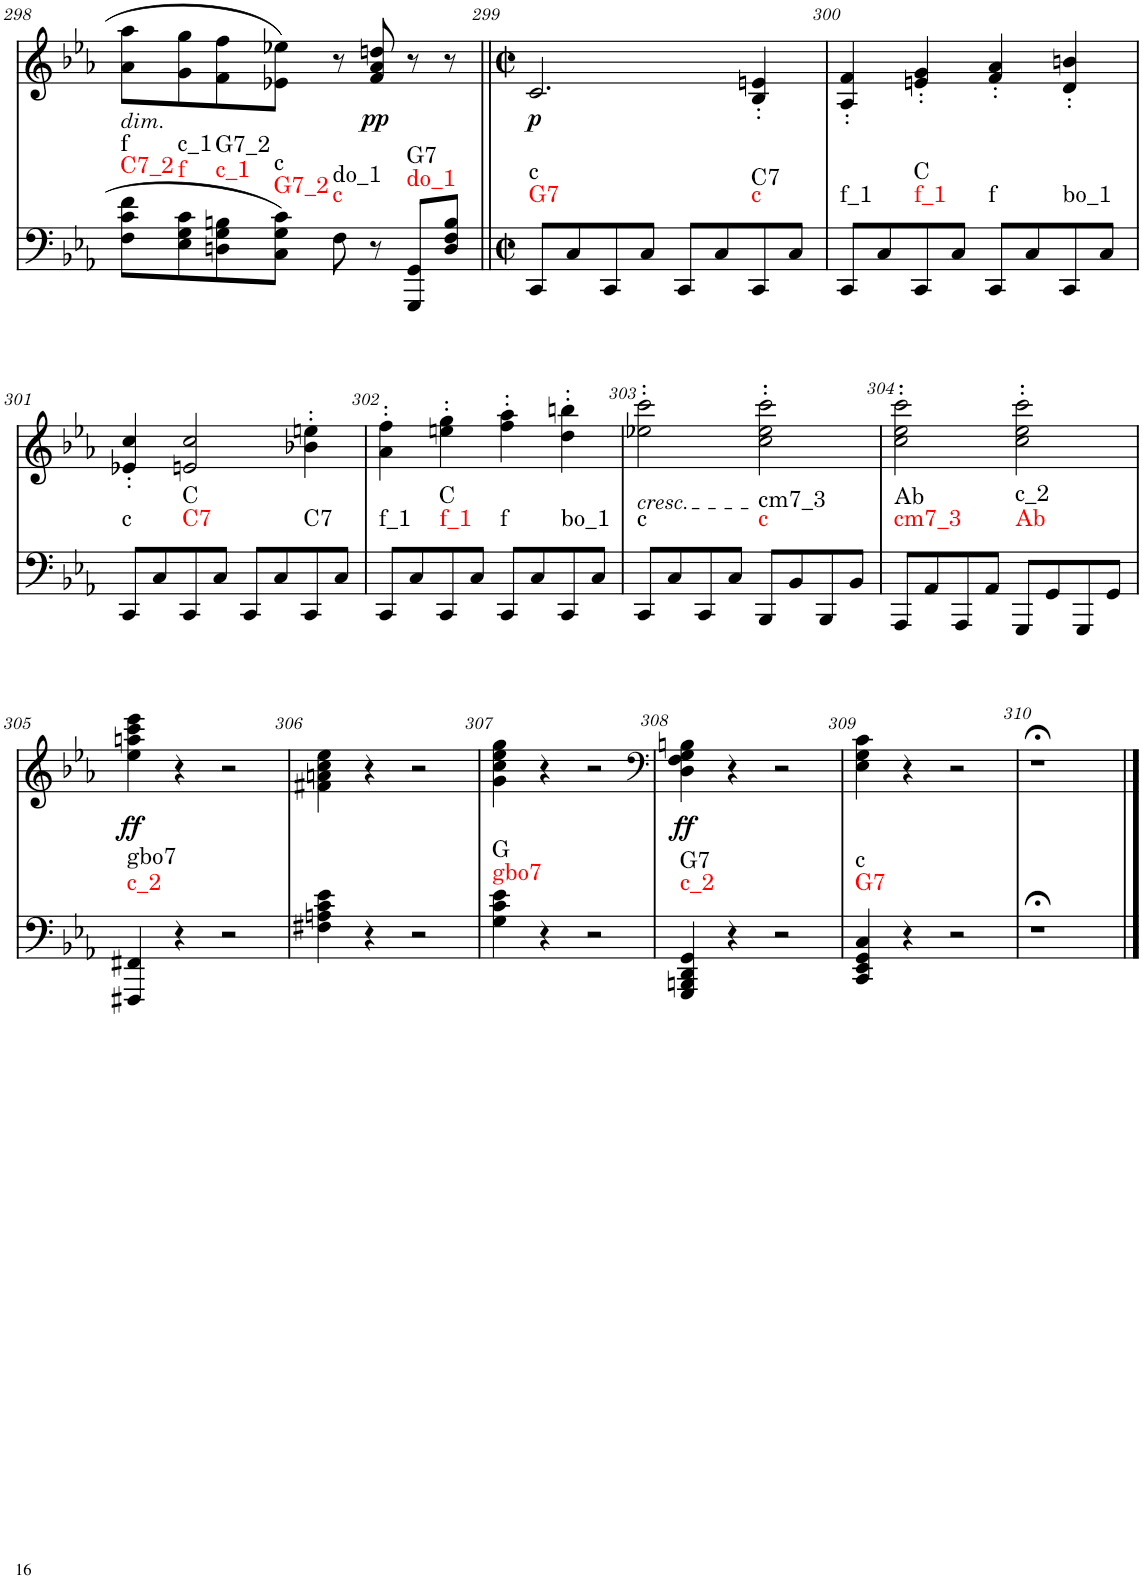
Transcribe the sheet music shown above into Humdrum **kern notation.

**kern	**harte	**kern	**text	**dynam
*part2	*part2	*part1	*part1	*part1
*staff2	*	*staff1	*staff1	*staff1
*I"piano	*	*I"piano	*	*
*I'Pno	*	*I'Pno	*	*
!!LO:PB:g=z
*clefF4	*	*clefG2	*	*
*k[b-e-a-]	*	*k[b-e-a-]	*	*
*M4/4	*	*M4/4	*	*
*met(c)	*	*met(c)	*	*
=298	=298	=298	=298	=298
!	!	!LO:TX:b:i:t=dim.	!	!
!	!LO:H:n=1:kt=C7_2	!	!LO:LY:b	!
!	!LO:H:n=2:kt=f	!	!	!
8F\ 8c\ 8f\L	N N	8a-\ 8aa-\L	>	.
!	!LO:H:n=1:kt=f	!	!	!
!	!LO:H:n=2:kt=c_1	!	!	!
8E-\ 8G\ 8c\	N N	8g\ 8gg\	.	.
!	!LO:H:n=1:kt=c_1	!	!	!
!	!LO:H:n=2:kt=G7_2	!	!	!
8Dn\ 8G\ 8Bn\	N N	8f\ 8ff\	.	.
!	!LO:H:n=1:kt=G7_2	!	!	!
!	!LO:H:n=2:kt=c	!	!	!
8C\ 8G\ 8c\J	N N	8e-X\ 8ee-X\J	.	.
!	!LO:H:n=1:kt=c	!	!	!
!	!LO:H:n=2:kt=do_1	!	!	!
8F\	N N	8r	.	.
!	!	!	!LO:LY:b	!LO:DY:b
8r	.	8f/ 8a-/ 8ddn/	pp	pp
!	!LO:H:n=1:kt=do_1	!	!	!
!	!LO:H:n=2:kt=G7	!	!	!
8GGG/ 8GG/L	N N	8r	.	.
8D/ 8F/ 8B/J	.	8r	.	.
=299||	=299||	=299||	=299||	=299||
*M2/2	*	*M2/2	*	*
*met(c|)	*	*met(c|)	*	*
!	!LO:H:n=1:kt=G7	!	!LO:LY:b	!LO:DY:b
!	!LO:H:n=2:kt=c	!	!	!
8CC/L	N N	2.c/	p	p
8C/	.	.	.	.
8CC/	.	.	.	.
8C/J	.	.	.	.
8CC/L	.	.	.	.
8C/	.	.	.	.
!	!LO:H:n=1:kt=c	!	!	!
!	!LO:H:n=2:kt=C7	!	!	!
8CC/	N N	4B-/' 4en/'	.	.
8C/J	.	.	.	.
=300	=300	=300	=300	=300
!	!LO:H:kt=f_1	!	!	!
8CC/L	N	4A-/' 4f/'	.	.
8C/	.	.	.	.
!	!LO:H:n=1:kt=f_1	!	!	!
!	!LO:H:n=2:kt=C	!	!	!
8CC/	N N	4en/' 4g/'	.	.
8C/J	.	.	.	.
!	!LO:H:kt=f	!	!	!
8CC/L	N	4f/' 4a-/'	.	.
8C/	.	.	.	.
!	!LO:H:kt=bo_1	!	!	!
8CC/	N	4d/' 4bn/'	.	.
8C/J	.	.	.	.
!!LO:LB:g=z
=301	=301	=301	=301	=301
!	!LO:H:kt=c	!	!	!
8CC/L	N	4e-X/' 4cc/'	.	.
8C/	.	.	.	.
!	!LO:H:n=1:kt=C7	!	!	!
!	!LO:H:n=2:kt=C	!	!	!
8CC/	N N	2en/ 2cc/	.	.
8C/J	.	.	.	.
8CC/L	.	.	.	.
8C/	.	.	.	.
!	!LO:H:kt=C7	!	!	!
8CC/	N	4b-X\' 4een\'	.	.
8C/J	.	.	.	.
=302	=302	=302	=302	=302
!	!LO:H:kt=f_1	!	!	!
8CC/L	N	4a-\' 4ff\'	.	.
8C/	.	.	.	.
!	!LO:H:n=1:kt=f_1	!	!	!
!	!LO:H:n=2:kt=C	!	!	!
8CC/	N N	4een\' 4gg\'	.	.
8C/J	.	.	.	.
!	!LO:H:kt=f	!	!	!
8CC/L	N	4ff\' 4aa-\'	.	.
8C/	.	.	.	.
!	!LO:H:kt=bo_1	!	!	!
8CC/	N	4dd\' 4bbn\'	.	.
8C/J	.	.	.	.
=303	=303	=303	=303	=303
!	!LO:H:kt=c	!LO:TX:b:i:t=cresc.	!	!
8CC/L	N	2ee-X\' 2ccc\'	.	.
8C/	.	.	.	.
8CC/	.	.	.	.
8C/J	.	.	.	.
!	!LO:H:n=1:kt=c	!	!	!
!	!LO:H:n=2:kt=cm7_3	!	!	!
8BBB-/L	N N	2cc\' 2ee-\' 2ccc\'	.	.
8BB-/	.	.	.	.
8BBB-/	.	.	.	.
8BB-/J	.	.	.	.
=304	=304	=304	=304	=304
!	!LO:H:n=1:kt=cm7_3	!	!	!
!	!LO:H:n=2:kt=Ab	!	!	!
8AAA-/L	N N	2cc\' 2ee-\' 2ccc\'	.	.
8AA-/	.	.	.	.
8AAA-/	.	.	.	.
8AA-/J	.	.	.	.
!	!LO:H:n=1:kt=Ab	!	!	!
!	!LO:H:n=2:kt=c_2	!	!	!
8GGG/L	N N	2cc\' 2ee-\' 2ccc\'	.	.
8GG/	.	.	.	.
8GGG/	.	.	.	.
8GG/J	.	.	.	.
!!LO:LB:g=z
=305	=305	=305	=305	=305
!	!LO:H:n=1:kt=c_2	!	!LO:LY:b	!LO:DY:b
!	!LO:H:n=2:kt=gbo7	!	!	!
4FFF#X/ 4FF#X/	N N	4ee-\ 4aan\ 4ccc\ 4eee-\	ff	ff
4r	.	4r	.	.
2r	.	2r	.	.
=306	=306	=306	=306	=306
4F#X\ 4An\ 4c\ 4e-\	.	4f#X\ 4an\ 4cc\ 4ee-\	.	.
4r	.	4r	.	.
2r	.	2r	.	.
=307	=307	=307	=307	=307
!	!LO:H:n=1:kt=gbo7	!	!	!
!	!LO:H:n=2:kt=G	!	!	!
4G\ 4c\ 4e-\	N N	4g\ 4cc\ 4ee-\ 4gg\	.	.
4r	.	4r	.	.
2r	.	2r	.	.
=308	=308	=308	=308	=308
*	*	*clefF4	*	*
!	!LO:H:n=1:kt=c_2	!	!LO:LY:b	!LO:DY:b
!	!LO:H:n=2:kt=G7	!	!	!
4GGG/ 4BBBn/ 4DD/ 4GG/	N N	4D\ 4F\ 4G\ 4Bn\	ff	ff
4r	.	4r	.	.
2r	.	2r	.	.
=309	=309	=309	=309	=309
!	!LO:H:n=1:kt=G7	!	!	!
!	!LO:H:n=2:kt=c	!	!	!
4CC/ 4EE-/ 4GG/ 4C/	N N	4E-\ 4G\ 4c\	.	.
4r	.	4r	.	.
2r	.	2r	.	.
=310	=310	=310	=310	=310
1r;<	.	1r;<	.	.
==	==	==	==	==
*-	*-	*-	*-	*-
